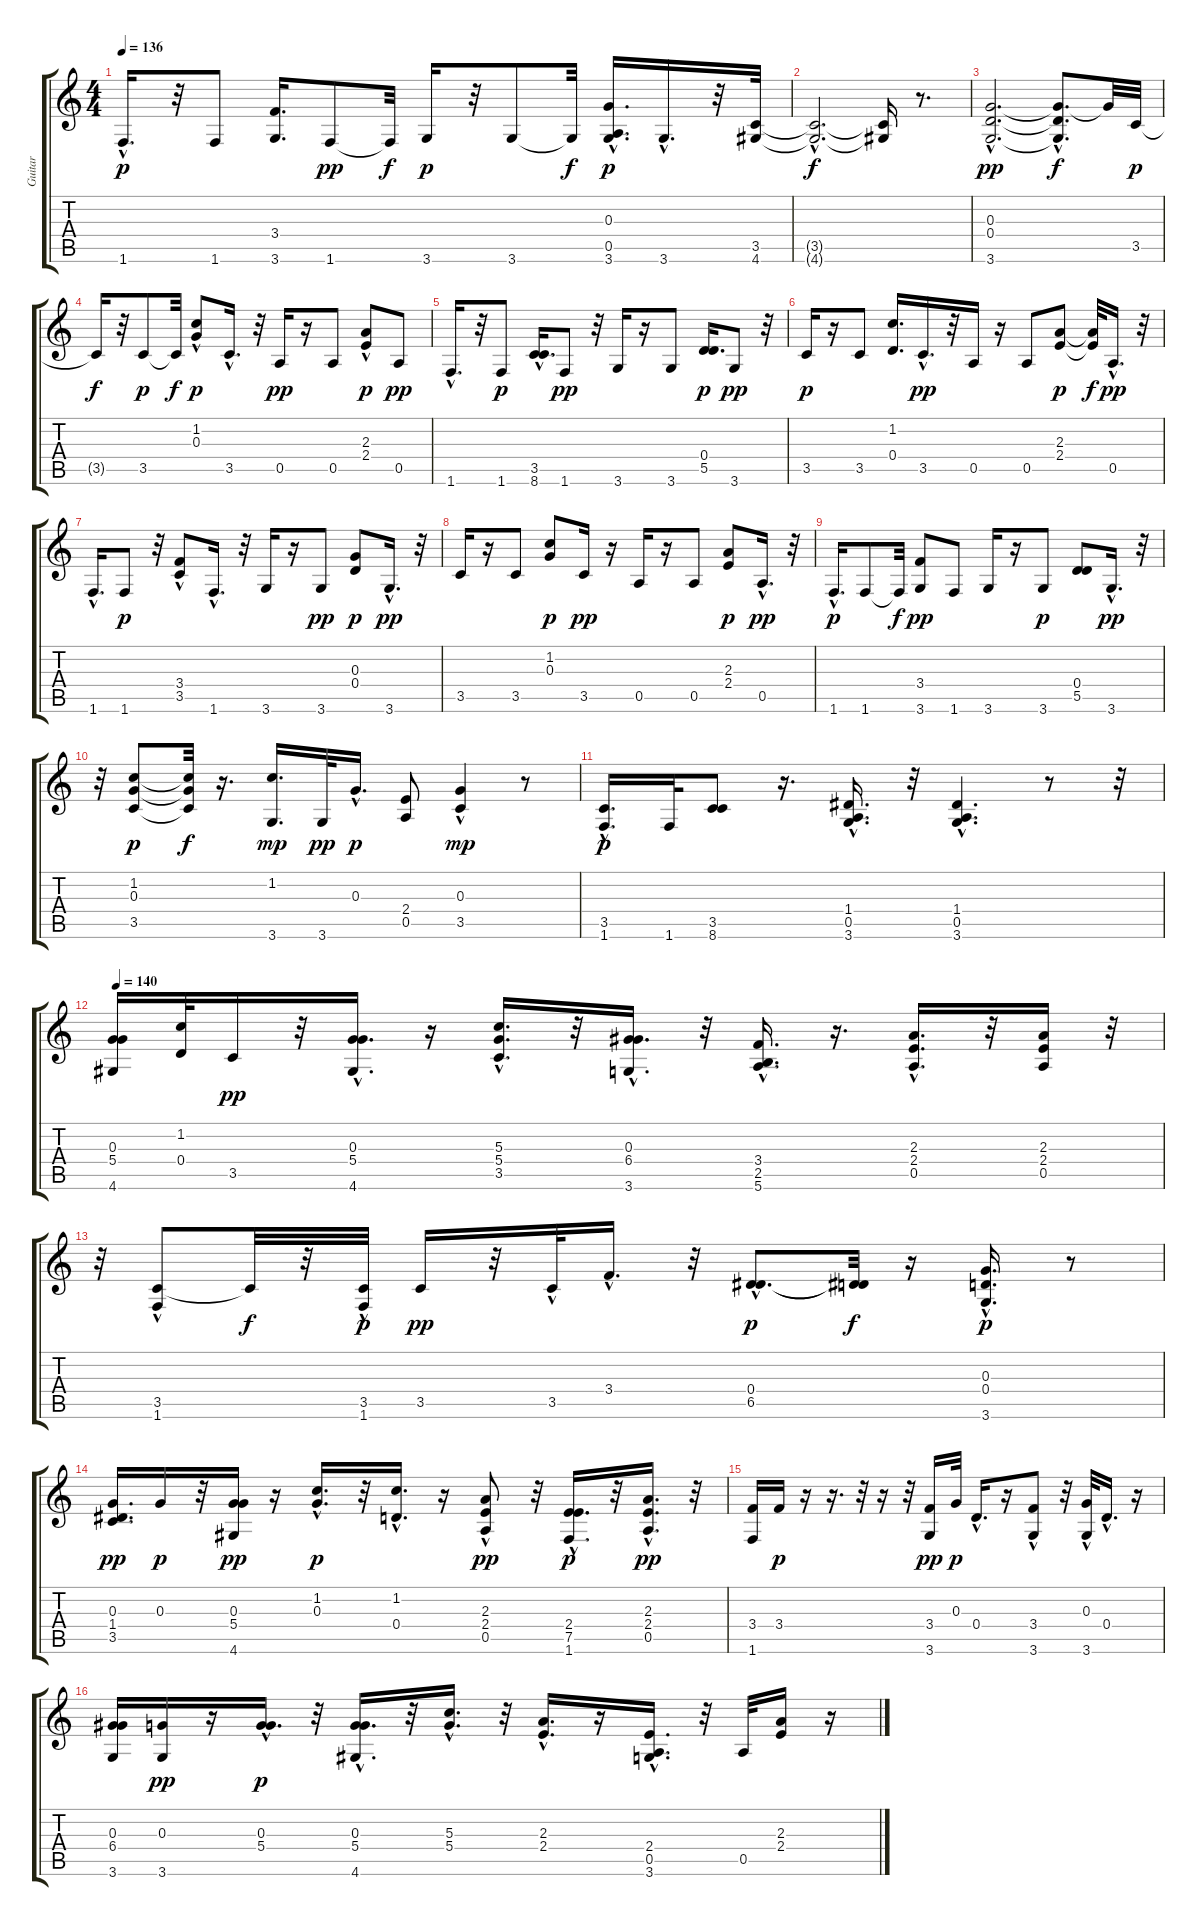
\track ("Guitar" "Guitar") {instrument overdrivenguitar}
\staff {score tabs}
\tuning (E4 B3 G3 D3 A2 E2) {hide}
\ts (4 4)
\tempo 136
\clef g2
\ks c
1.6{hac}.16{d dy p} r.32 1.6.8 (3.4 3.6).16{d} 1.6.8{dy pp} 1.6{t}.32{dy f} 3.6.16{dy p} r.32 3.6.8 3.6{t}.32{dy f} (0.3 0.5 3.6{hac}).16{d dy p} 3.6{hac}.16{d} r.32 (3.5 4.6).32 |
(3.5{hac t} 4.6{hac t}).2{d dy f} (3.5{t} 4.6{t}).16 r.8{d} |
(0.3{hac} 0.4{hac} 3.6{hac}).2{d dy pp} (0.3{hac t} 0.4{hac t} 3.6{t}).8{d dy f} 0.3{t}.32 3.5.32{dy p} |
3.5{t}.16{dy f} r.32 3.5.8{dy p} 3.5{t}.32{dy f} (1.2 0.3{hac}).8{dy p} 3.5{hac}.16{d} r.32 0.5.16{dy pp} r.16 0.5.8 (2.3{hac} 2.4{hac}).8{dy p} 0.5.8{dy pp} |
1.6{hac}.16{d} r.32 1.6.8{dy p} (3.5{hac} 8.6{hac}).16{d} 1.6.8{dy pp} r.32 3.6.16 r.16 3.6.8 (0.4 5.5).16{d dy p} 3.6.8{dy pp} r.32 |
3.5.16{dy p} r.16 3.5.8 (1.2 0.4).16{d} 3.5{hac}.16{d dy pp} r.32 0.5.16 r.16 0.5.8 (2.3 2.4).8{dy p} (2.3{t} 2.4{t}).32{dy f} 0.5{hac}.16{d dy pp} r.32 |
1.6{hac}.16{d} 1.6.8{dy p} r.32 (3.4{hac} 3.5{hac}).8 1.6{hac}.16{d} r.32 3.6.16 r.16 3.6.8{dy pp} (0.3 0.4).8{dy p} 3.6{hac}.16{d dy pp} r.32 |
3.5.16 r.16 3.5.8 (1.2 0.3).8{dy p} 3.5.16{dy pp} r.16 0.5.16 r.16 0.5.8 (2.3 2.4).8{dy p} 0.5{hac}.16{d dy pp} r.32 |
1.6{hac}.16{d dy p} 1.6.8 1.6{t}.32{dy f} (3.4 3.6).8{dy pp} 1.6.8 3.6.16 r.16 3.6.8{dy p} (0.4 5.5).8 3.6{hac}.16{d dy pp} r.32 |
r.32 (1.2 0.3 3.5).8{dy p} (1.2{t} 0.3{t} 3.5{t}).32{dy f} r.16{d} (1.2 3.6).16{d dy mp} 3.6.32{dy pp} 0.3{hac}.16{d dy p} (2.4 0.5).8 (0.3{hac} 3.5).4{dy mp} r.8 |
(3.5{hac} 1.6{hac}).16{d dy p} 1.6.32 (3.5 8.6).8 r.16{d} (1.4{hac} 0.5 3.6).16{d} r.32 (1.4 0.5 3.6{hac}).4{d} r.8 r.32 |
\tempo 140
(0.3 5.4 4.6).16 (1.2 0.4).32 3.5.16{dy pp} r.32 (0.3{hac} 5.4 4.6).16{d} r.16 (5.3{hac} 5.4 3.5{hac}).16{d} r.32 (0.3{hac} 6.4{hac} 3.6{hac}).16{d} r.32 (3.4{hac} 2.5{hac} 5.6{hac}).16{d} r.16{d} (2.3{hac} 2.4{hac} 0.5{hac}).16{d} r.32 (2.3 2.4 0.5).16 r.32 |
r.32 (3.5 1.6{hac}).8 3.5{t}.32{dy f} r.32 (3.5 1.6{hac}).32{dy p} 3.5.16{dy pp} r.32 3.5{hac}.32 3.4{hac}.16{d} r.32 (0.4{hac} 6.5{hac}).8{d dy p} (0.4{t} 6.5{t}).32{dy f} r.16 (0.3{hac} 0.4{hac} 3.6{hac}).16{d dy p} r.8 |
(0.3 1.4 3.5).16{d dy pp} 0.3.16{dy p} r.32 (0.3 5.4 4.6).16{dy pp} r.16 (1.2{hac} 0.3{hac}).16{d dy p} r.32 (1.2{hac} 0.4).16{d} r.16 (2.3 2.4 0.5{hac}).8{dy pp} r.32 (2.4{hac} 7.5{hac} 1.6).16{d dy p} r.32 (2.3{hac} 2.4{hac} 0.5).16{d dy pp} r.32 |
(3.4 1.6).16 3.4.16{dy p} r.16 r.16{d} r.32 r.16 r.32 (3.4 3.6).16{dy pp} 0.3.32{dy p} 0.4{hac}.16{d} r.16 (3.4 3.6{hac}).8 r.32 (0.3 3.6{hac}).32 0.4{hac}.16{d} r.16 |
(0.3 6.4 3.6).16 (0.3 3.6).16{dy pp} r.16 (0.3{hac} 5.4).16{d dy p} r.32 (0.3{hac} 5.4 4.6).16{d} r.32 (5.3{hac} 5.4).16{d} r.32 (2.3{hac} 2.4{hac}).16{d} r.16 (2.4{hac} 0.5 3.6{hac}).16{d} r.32 0.5.32 (2.3 2.4).16 r.16
